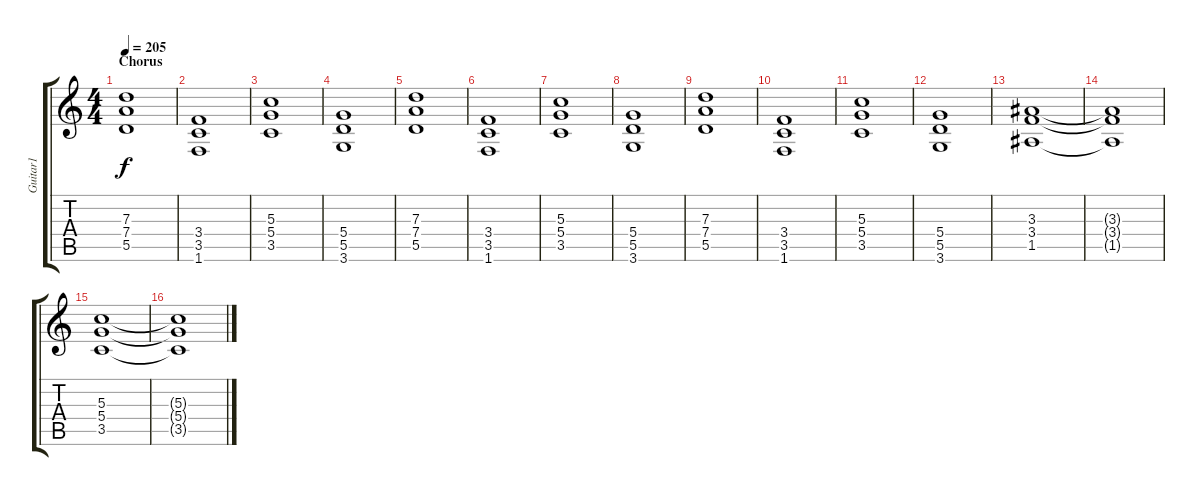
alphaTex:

\track ("Guitar1" "Guitar1") {instrument distortionguitar}
\staff {score tabs}
\tuning (E4 B3 G3 D3 A2 E2) {hide}
\ts (4 4)
\section ("" "Chorus")
\tempo 205
\clef g2
\ks c
(7.3 7.4 5.5).1{dy f} |
(3.4 3.5 1.6).1 |
(5.3 5.4 3.5).1 |
(5.4 5.5 3.6).1 |
(7.3 7.4 5.5).1 |
(3.4 3.5 1.6).1 |
(5.3 5.4 3.5).1 |
(5.4 5.5 3.6).1 |
(7.3 7.4 5.5).1 |
(3.4 3.5 1.6).1 |
(5.3 5.4 3.5).1 |
(5.4 5.5 3.6).1 |
(3.3 3.4 1.5).1 |
(3.3{t} 3.4{t} 1.5{t}).1 |
(5.3 5.4 3.5).1 |
(5.3{t} 5.4{t} 3.5{t}).1
